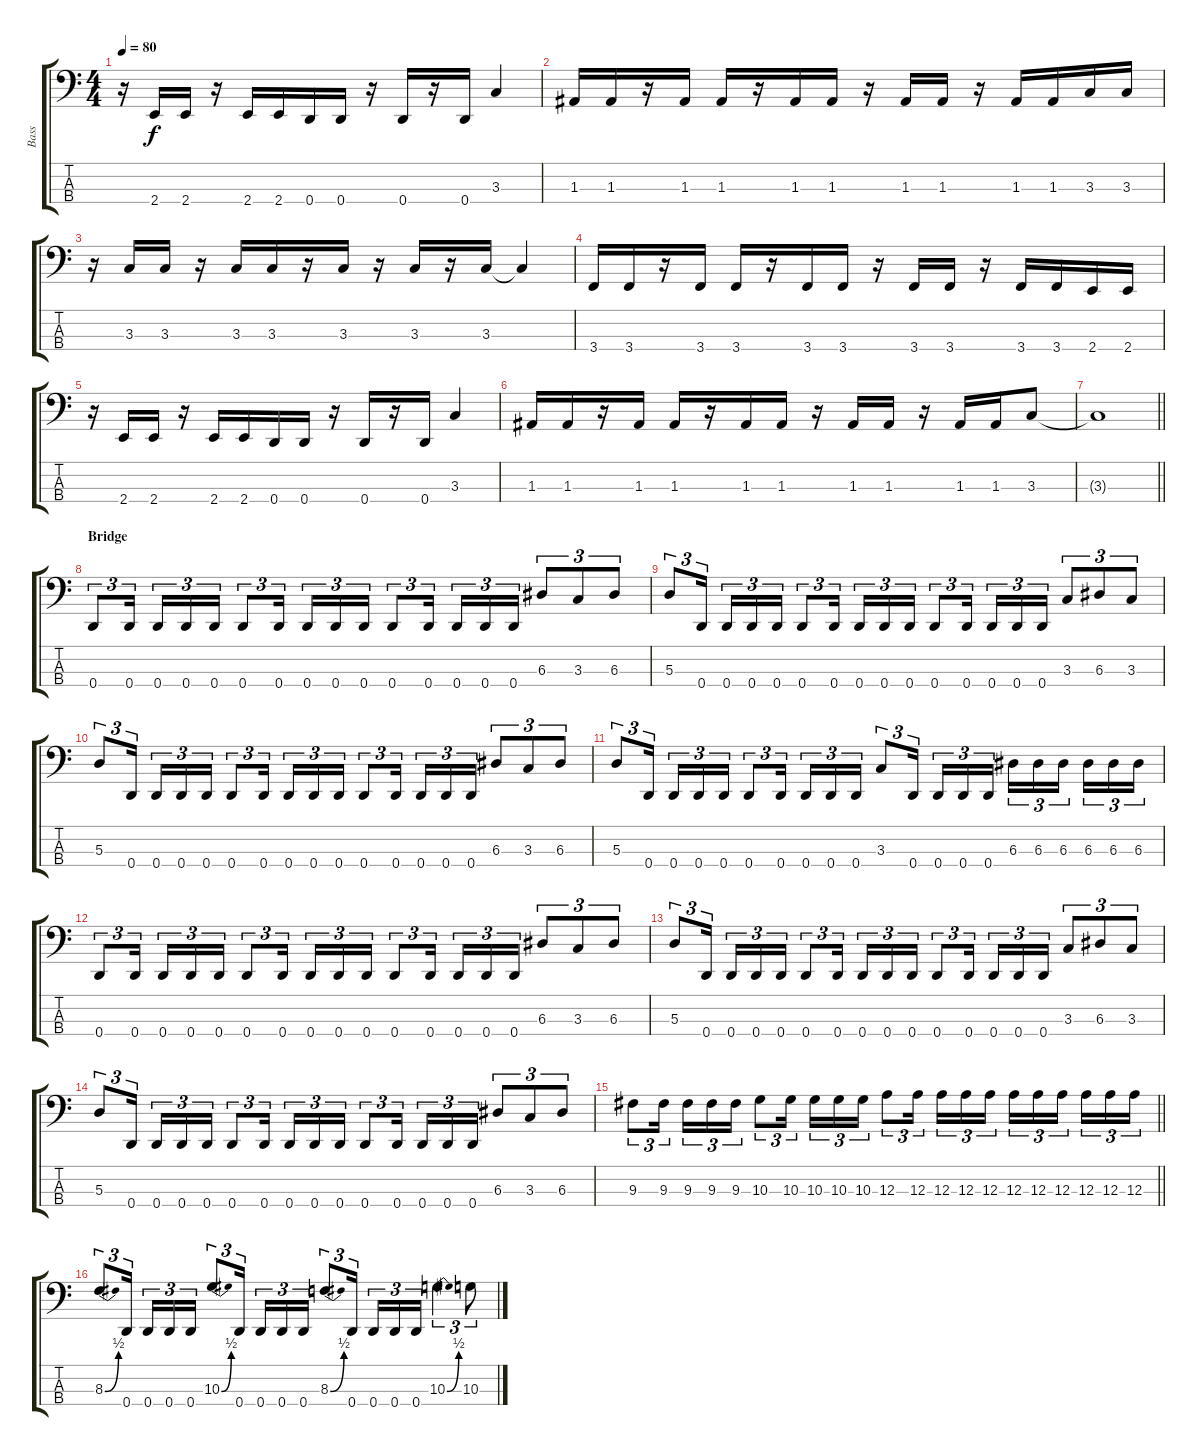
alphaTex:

\track ("Bass" "Bass") {instrument electricbassfinger}
\staff {score tabs}
\tuning (G2 D2 A1 D1) {hide}
\ts (4 4)
\tempo 80
\clef f4
\ks c
r.16{dy f} 2.4.16 2.4.16 r.16 2.4.16 2.4.16 0.4.16 0.4.16 r.16 0.4.16 r.16 0.4.16 3.3.4 |
1.3.16 1.3.16 r.16 1.3.16 1.3.16 r.16 1.3.16 1.3.16 r.16 1.3.16 1.3.16 r.16 1.3.16 1.3.16 3.3.16 3.3.16 |
r.16 3.3.16 3.3.16 r.16 3.3.16 3.3.16 r.16 3.3.16 r.16 3.3.16 r.16 3.3.16 3.3{t}.4 |
3.4.16 3.4.16 r.16 3.4.16 3.4.16 r.16 3.4.16 3.4.16 r.16 3.4.16 3.4.16 r.16 3.4.16 3.4.16 2.4.16 2.4.16 |
r.16 2.4.16 2.4.16 r.16 2.4.16 2.4.16 0.4.16 0.4.16 r.16 0.4.16 r.16 0.4.16 3.3.4 |
1.3.16 1.3.16 r.16 1.3.16 1.3.16 r.16 1.3.16 1.3.16 r.16 1.3.16 1.3.16 r.16 1.3.16 1.3.16 3.3.8 |
\barLineRight lightlight
3.3{t}.1 |
\section ("" "Bridge")
0.4.8{tu (3 2)} 0.4.16{tu (3 2) beam splitsecondary} 0.4.16{tu (3 2)} 0.4.16{tu (3 2)} 0.4.16{tu (3 2)} 0.4.8{tu (3 2)} 0.4.16{tu (3 2) beam splitsecondary} 0.4.16{tu (3 2)} 0.4.16{tu (3 2)} 0.4.16{tu (3 2)} 0.4.8{tu (3 2)} 0.4.16{tu (3 2) beam splitsecondary} 0.4.16{tu (3 2)} 0.4.16{tu (3 2)} 0.4.16{tu (3 2)} 6.3.8{tu (3 2)} 3.3.8{tu (3 2)} 6.3.8{tu (3 2)} |
5.3.8{tu (3 2)} 0.4.16{tu (3 2) beam splitsecondary} 0.4.16{tu (3 2)} 0.4.16{tu (3 2)} 0.4.16{tu (3 2)} 0.4.8{tu (3 2)} 0.4.16{tu (3 2) beam splitsecondary} 0.4.16{tu (3 2)} 0.4.16{tu (3 2)} 0.4.16{tu (3 2)} 0.4.8{tu (3 2)} 0.4.16{tu (3 2) beam splitsecondary} 0.4.16{tu (3 2)} 0.4.16{tu (3 2)} 0.4.16{tu (3 2)} 3.3.8{tu (3 2)} 6.3.8{tu (3 2)} 3.3.8{tu (3 2)} |
5.3.8{tu (3 2)} 0.4.16{tu (3 2) beam splitsecondary} 0.4.16{tu (3 2)} 0.4.16{tu (3 2)} 0.4.16{tu (3 2)} 0.4.8{tu (3 2)} 0.4.16{tu (3 2) beam splitsecondary} 0.4.16{tu (3 2)} 0.4.16{tu (3 2)} 0.4.16{tu (3 2)} 0.4.8{tu (3 2)} 0.4.16{tu (3 2) beam splitsecondary} 0.4.16{tu (3 2)} 0.4.16{tu (3 2)} 0.4.16{tu (3 2)} 6.3.8{tu (3 2)} 3.3.8{tu (3 2)} 6.3.8{tu (3 2)} |
5.3.8{tu (3 2)} 0.4.16{tu (3 2) beam splitsecondary} 0.4.16{tu (3 2)} 0.4.16{tu (3 2)} 0.4.16{tu (3 2)} 0.4.8{tu (3 2)} 0.4.16{tu (3 2) beam splitsecondary} 0.4.16{tu (3 2)} 0.4.16{tu (3 2)} 0.4.16{tu (3 2)} 3.3.8{tu (3 2)} 0.4.16{tu (3 2) beam splitsecondary} 0.4.16{tu (3 2)} 0.4.16{tu (3 2)} 0.4.16{tu (3 2)} 6.3.16{tu (3 2)} 6.3.16{tu (3 2)} 6.3.16{tu (3 2) beam splitsecondary} 6.3.16{tu (3 2)} 6.3.16{tu (3 2)} 6.3.16{tu (3 2)} |
0.4.8{tu (3 2)} 0.4.16{tu (3 2) beam splitsecondary} 0.4.16{tu (3 2)} 0.4.16{tu (3 2)} 0.4.16{tu (3 2)} 0.4.8{tu (3 2)} 0.4.16{tu (3 2) beam splitsecondary} 0.4.16{tu (3 2)} 0.4.16{tu (3 2)} 0.4.16{tu (3 2)} 0.4.8{tu (3 2)} 0.4.16{tu (3 2) beam splitsecondary} 0.4.16{tu (3 2)} 0.4.16{tu (3 2)} 0.4.16{tu (3 2)} 6.3.8{tu (3 2)} 3.3.8{tu (3 2)} 6.3.8{tu (3 2)} |
5.3.8{tu (3 2)} 0.4.16{tu (3 2) beam splitsecondary} 0.4.16{tu (3 2)} 0.4.16{tu (3 2)} 0.4.16{tu (3 2)} 0.4.8{tu (3 2)} 0.4.16{tu (3 2) beam splitsecondary} 0.4.16{tu (3 2)} 0.4.16{tu (3 2)} 0.4.16{tu (3 2)} 0.4.8{tu (3 2)} 0.4.16{tu (3 2) beam splitsecondary} 0.4.16{tu (3 2)} 0.4.16{tu (3 2)} 0.4.16{tu (3 2)} 3.3.8{tu (3 2)} 6.3.8{tu (3 2)} 3.3.8{tu (3 2)} |
5.3.8{tu (3 2)} 0.4.16{tu (3 2) beam splitsecondary} 0.4.16{tu (3 2)} 0.4.16{tu (3 2)} 0.4.16{tu (3 2)} 0.4.8{tu (3 2)} 0.4.16{tu (3 2) beam splitsecondary} 0.4.16{tu (3 2)} 0.4.16{tu (3 2)} 0.4.16{tu (3 2)} 0.4.8{tu (3 2)} 0.4.16{tu (3 2) beam splitsecondary} 0.4.16{tu (3 2)} 0.4.16{tu (3 2)} 0.4.16{tu (3 2)} 6.3.8{tu (3 2)} 3.3.8{tu (3 2)} 6.3.8{tu (3 2)} |
\barLineRight lightlight
9.3.8{tu (3 2)} 9.3.16{tu (3 2) beam splitsecondary} 9.3.16{tu (3 2)} 9.3.16{tu (3 2)} 9.3.16{tu (3 2)} 10.3.8{tu (3 2)} 10.3.16{tu (3 2) beam splitsecondary} 10.3.16{tu (3 2)} 10.3.16{tu (3 2)} 10.3.16{tu (3 2)} 12.3.8{tu (3 2)} 12.3.16{tu (3 2) beam splitsecondary} 12.3.16{tu (3 2)} 12.3.16{tu (3 2)} 12.3.16{tu (3 2)} 12.3.16{tu (3 2)} 12.3.16{tu (3 2)} 12.3.16{tu (3 2) beam splitsecondary} 12.3.16{tu (3 2)} 12.3.16{tu (3 2)} 12.3.16{tu (3 2)} |
\section ("" "")
8.3{be (bend 0 0 60 2)}.8{tu (3 2)} 0.4.16{tu (3 2) beam splitsecondary} 0.4.16{tu (3 2)} 0.4.16{tu (3 2)} 0.4.16{tu (3 2)} 10.3{be (bend 0 0 60 2)}.8{tu (3 2)} 0.4.16{tu (3 2) beam splitsecondary} 0.4.16{tu (3 2)} 0.4.16{tu (3 2)} 0.4.16{tu (3 2)} 8.3{be (bend 0 0 60 2)}.8{tu (3 2)} 0.4.16{tu (3 2) beam splitsecondary} 0.4.16{tu (3 2)} 0.4.16{tu (3 2)} 0.4.16{tu (3 2)} 10.3{be (bend 0 0 60 2)}.4{tu (3 2)} 10.3.8{tu (3 2)}
